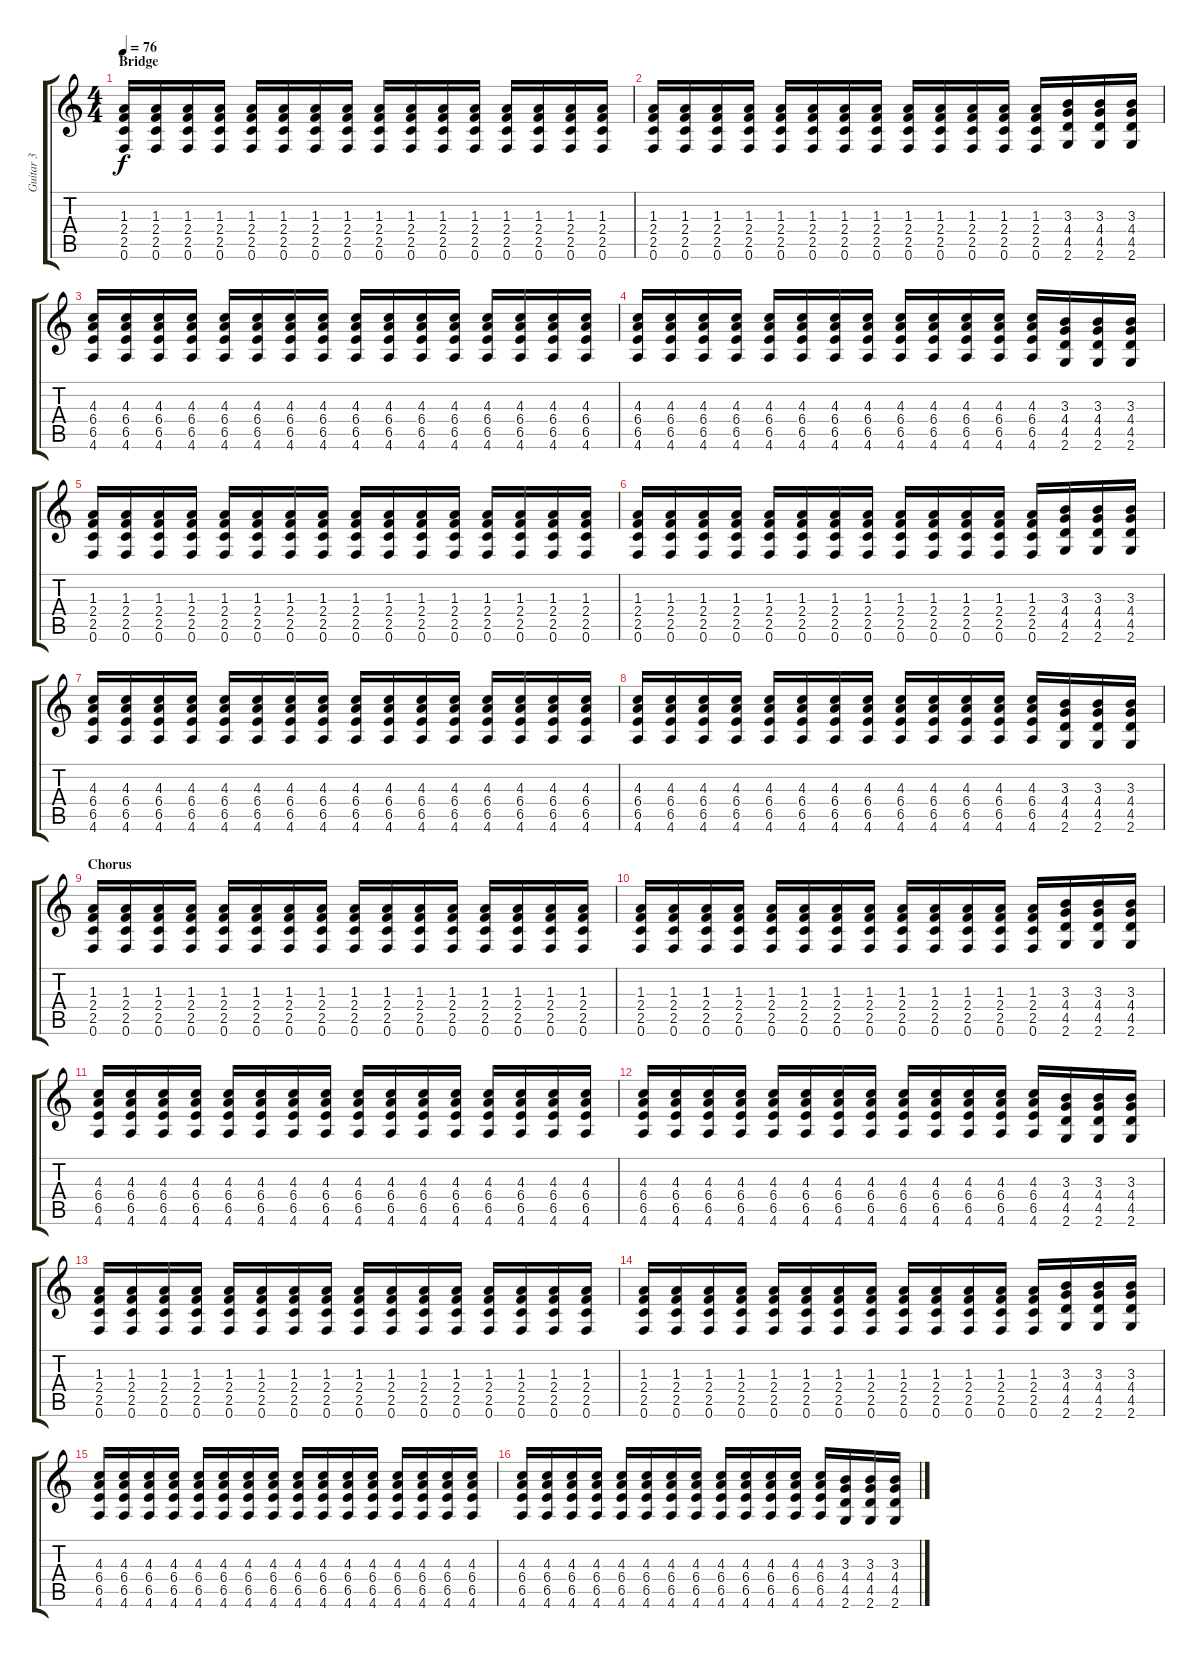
\track ("Guitar 3" "Guitar 3") {instrument electricguitarjazz}
\staff {score tabs}
\tuning (C4 C4 Ab3 Eb3 Bb2 F2) {hide}
\ts (4 4)
\section ("" "Bridge")
\tempo 76
\clef g2
\ks c
(1.3 2.4 2.5 0.6).16{dy f} (1.3 2.4 2.5 0.6).16 (1.3 2.4 2.5 0.6).16 (1.3 2.4 2.5 0.6).16 (1.3 2.4 2.5 0.6).16 (1.3 2.4 2.5 0.6).16 (1.3 2.4 2.5 0.6).16 (1.3 2.4 2.5 0.6).16 (1.3 2.4 2.5 0.6).16 (1.3 2.4 2.5 0.6).16 (1.3 2.4 2.5 0.6).16 (1.3 2.4 2.5 0.6).16 (1.3 2.4 2.5 0.6).16 (1.3 2.4 2.5 0.6).16 (1.3 2.4 2.5 0.6).16 (1.3 2.4 2.5 0.6).16 |
(1.3 2.4 2.5 0.6).16 (1.3 2.4 2.5 0.6).16 (1.3 2.4 2.5 0.6).16 (1.3 2.4 2.5 0.6).16 (1.3 2.4 2.5 0.6).16 (1.3 2.4 2.5 0.6).16 (1.3 2.4 2.5 0.6).16 (1.3 2.4 2.5 0.6).16 (1.3 2.4 2.5 0.6).16 (1.3 2.4 2.5 0.6).16 (1.3 2.4 2.5 0.6).16 (1.3 2.4 2.5 0.6).16 (1.3 2.4 2.5 0.6).16 (3.3 4.4 4.5 2.6).16 (3.3 4.4 4.5 2.6).16 (3.3 4.4 4.5 2.6).16 |
(4.3 6.4 6.5 4.6).16 (4.3 6.4 6.5 4.6).16 (4.3 6.4 6.5 4.6).16 (4.3 6.4 6.5 4.6).16 (4.3 6.4 6.5 4.6).16 (4.3 6.4 6.5 4.6).16 (4.3 6.4 6.5 4.6).16 (4.3 6.4 6.5 4.6).16 (4.3 6.4 6.5 4.6).16 (4.3 6.4 6.5 4.6).16 (4.3 6.4 6.5 4.6).16 (4.3 6.4 6.5 4.6).16 (4.3 6.4 6.5 4.6).16 (4.3 6.4 6.5 4.6).16 (4.3 6.4 6.5 4.6).16 (4.3 6.4 6.5 4.6).16 |
(4.3 6.4 6.5 4.6).16 (4.3 6.4 6.5 4.6).16 (4.3 6.4 6.5 4.6).16 (4.3 6.4 6.5 4.6).16 (4.3 6.4 6.5 4.6).16 (4.3 6.4 6.5 4.6).16 (4.3 6.4 6.5 4.6).16 (4.3 6.4 6.5 4.6).16 (4.3 6.4 6.5 4.6).16 (4.3 6.4 6.5 4.6).16 (4.3 6.4 6.5 4.6).16 (4.3 6.4 6.5 4.6).16 (4.3 6.4 6.5 4.6).16 (3.3 4.4 4.5 2.6).16 (3.3 4.4 4.5 2.6).16 (3.3 4.4 4.5 2.6).16 |
(1.3 2.4 2.5 0.6).16 (1.3 2.4 2.5 0.6).16 (1.3 2.4 2.5 0.6).16 (1.3 2.4 2.5 0.6).16 (1.3 2.4 2.5 0.6).16 (1.3 2.4 2.5 0.6).16 (1.3 2.4 2.5 0.6).16 (1.3 2.4 2.5 0.6).16 (1.3 2.4 2.5 0.6).16 (1.3 2.4 2.5 0.6).16 (1.3 2.4 2.5 0.6).16 (1.3 2.4 2.5 0.6).16 (1.3 2.4 2.5 0.6).16 (1.3 2.4 2.5 0.6).16 (1.3 2.4 2.5 0.6).16 (1.3 2.4 2.5 0.6).16 |
(1.3 2.4 2.5 0.6).16 (1.3 2.4 2.5 0.6).16 (1.3 2.4 2.5 0.6).16 (1.3 2.4 2.5 0.6).16 (1.3 2.4 2.5 0.6).16 (1.3 2.4 2.5 0.6).16 (1.3 2.4 2.5 0.6).16 (1.3 2.4 2.5 0.6).16 (1.3 2.4 2.5 0.6).16 (1.3 2.4 2.5 0.6).16 (1.3 2.4 2.5 0.6).16 (1.3 2.4 2.5 0.6).16 (1.3 2.4 2.5 0.6).16 (3.3 4.4 4.5 2.6).16 (3.3 4.4 4.5 2.6).16 (3.3 4.4 4.5 2.6).16 |
(4.3 6.4 6.5 4.6).16 (4.3 6.4 6.5 4.6).16 (4.3 6.4 6.5 4.6).16 (4.3 6.4 6.5 4.6).16 (4.3 6.4 6.5 4.6).16 (4.3 6.4 6.5 4.6).16 (4.3 6.4 6.5 4.6).16 (4.3 6.4 6.5 4.6).16 (4.3 6.4 6.5 4.6).16 (4.3 6.4 6.5 4.6).16 (4.3 6.4 6.5 4.6).16 (4.3 6.4 6.5 4.6).16 (4.3 6.4 6.5 4.6).16 (4.3 6.4 6.5 4.6).16 (4.3 6.4 6.5 4.6).16 (4.3 6.4 6.5 4.6).16 |
(4.3 6.4 6.5 4.6).16 (4.3 6.4 6.5 4.6).16 (4.3 6.4 6.5 4.6).16 (4.3 6.4 6.5 4.6).16 (4.3 6.4 6.5 4.6).16 (4.3 6.4 6.5 4.6).16 (4.3 6.4 6.5 4.6).16 (4.3 6.4 6.5 4.6).16 (4.3 6.4 6.5 4.6).16 (4.3 6.4 6.5 4.6).16 (4.3 6.4 6.5 4.6).16 (4.3 6.4 6.5 4.6).16 (4.3 6.4 6.5 4.6).16 (3.3 4.4 4.5 2.6).16 (3.3 4.4 4.5 2.6).16 (3.3 4.4 4.5 2.6).16 |
\section ("" "Chorus")
(1.3 2.4 2.5 0.6).16 (1.3 2.4 2.5 0.6).16 (1.3 2.4 2.5 0.6).16 (1.3 2.4 2.5 0.6).16 (1.3 2.4 2.5 0.6).16 (1.3 2.4 2.5 0.6).16 (1.3 2.4 2.5 0.6).16 (1.3 2.4 2.5 0.6).16 (1.3 2.4 2.5 0.6).16 (1.3 2.4 2.5 0.6).16 (1.3 2.4 2.5 0.6).16 (1.3 2.4 2.5 0.6).16 (1.3 2.4 2.5 0.6).16 (1.3 2.4 2.5 0.6).16 (1.3 2.4 2.5 0.6).16 (1.3 2.4 2.5 0.6).16 |
(1.3 2.4 2.5 0.6).16 (1.3 2.4 2.5 0.6).16 (1.3 2.4 2.5 0.6).16 (1.3 2.4 2.5 0.6).16 (1.3 2.4 2.5 0.6).16 (1.3 2.4 2.5 0.6).16 (1.3 2.4 2.5 0.6).16 (1.3 2.4 2.5 0.6).16 (1.3 2.4 2.5 0.6).16 (1.3 2.4 2.5 0.6).16 (1.3 2.4 2.5 0.6).16 (1.3 2.4 2.5 0.6).16 (1.3 2.4 2.5 0.6).16 (3.3 4.4 4.5 2.6).16 (3.3 4.4 4.5 2.6).16 (3.3 4.4 4.5 2.6).16 |
(4.3 6.4 6.5 4.6).16 (4.3 6.4 6.5 4.6).16 (4.3 6.4 6.5 4.6).16 (4.3 6.4 6.5 4.6).16 (4.3 6.4 6.5 4.6).16 (4.3 6.4 6.5 4.6).16 (4.3 6.4 6.5 4.6).16 (4.3 6.4 6.5 4.6).16 (4.3 6.4 6.5 4.6).16 (4.3 6.4 6.5 4.6).16 (4.3 6.4 6.5 4.6).16 (4.3 6.4 6.5 4.6).16 (4.3 6.4 6.5 4.6).16 (4.3 6.4 6.5 4.6).16 (4.3 6.4 6.5 4.6).16 (4.3 6.4 6.5 4.6).16 |
(4.3 6.4 6.5 4.6).16 (4.3 6.4 6.5 4.6).16 (4.3 6.4 6.5 4.6).16 (4.3 6.4 6.5 4.6).16 (4.3 6.4 6.5 4.6).16 (4.3 6.4 6.5 4.6).16 (4.3 6.4 6.5 4.6).16 (4.3 6.4 6.5 4.6).16 (4.3 6.4 6.5 4.6).16 (4.3 6.4 6.5 4.6).16 (4.3 6.4 6.5 4.6).16 (4.3 6.4 6.5 4.6).16 (4.3 6.4 6.5 4.6).16 (3.3 4.4 4.5 2.6).16 (3.3 4.4 4.5 2.6).16 (3.3 4.4 4.5 2.6).16 |
(1.3 2.4 2.5 0.6).16 (1.3 2.4 2.5 0.6).16 (1.3 2.4 2.5 0.6).16 (1.3 2.4 2.5 0.6).16 (1.3 2.4 2.5 0.6).16 (1.3 2.4 2.5 0.6).16 (1.3 2.4 2.5 0.6).16 (1.3 2.4 2.5 0.6).16 (1.3 2.4 2.5 0.6).16 (1.3 2.4 2.5 0.6).16 (1.3 2.4 2.5 0.6).16 (1.3 2.4 2.5 0.6).16 (1.3 2.4 2.5 0.6).16 (1.3 2.4 2.5 0.6).16 (1.3 2.4 2.5 0.6).16 (1.3 2.4 2.5 0.6).16 |
(1.3 2.4 2.5 0.6).16 (1.3 2.4 2.5 0.6).16 (1.3 2.4 2.5 0.6).16 (1.3 2.4 2.5 0.6).16 (1.3 2.4 2.5 0.6).16 (1.3 2.4 2.5 0.6).16 (1.3 2.4 2.5 0.6).16 (1.3 2.4 2.5 0.6).16 (1.3 2.4 2.5 0.6).16 (1.3 2.4 2.5 0.6).16 (1.3 2.4 2.5 0.6).16 (1.3 2.4 2.5 0.6).16 (1.3 2.4 2.5 0.6).16 (3.3 4.4 4.5 2.6).16 (3.3 4.4 4.5 2.6).16 (3.3 4.4 4.5 2.6).16 |
(4.3 6.4 6.5 4.6).16 (4.3 6.4 6.5 4.6).16 (4.3 6.4 6.5 4.6).16 (4.3 6.4 6.5 4.6).16 (4.3 6.4 6.5 4.6).16 (4.3 6.4 6.5 4.6).16 (4.3 6.4 6.5 4.6).16 (4.3 6.4 6.5 4.6).16 (4.3 6.4 6.5 4.6).16 (4.3 6.4 6.5 4.6).16 (4.3 6.4 6.5 4.6).16 (4.3 6.4 6.5 4.6).16 (4.3 6.4 6.5 4.6).16 (4.3 6.4 6.5 4.6).16 (4.3 6.4 6.5 4.6).16 (4.3 6.4 6.5 4.6).16 |
(4.3 6.4 6.5 4.6).16 (4.3 6.4 6.5 4.6).16 (4.3 6.4 6.5 4.6).16 (4.3 6.4 6.5 4.6).16 (4.3 6.4 6.5 4.6).16 (4.3 6.4 6.5 4.6).16 (4.3 6.4 6.5 4.6).16 (4.3 6.4 6.5 4.6).16 (4.3 6.4 6.5 4.6).16 (4.3 6.4 6.5 4.6).16 (4.3 6.4 6.5 4.6).16 (4.3 6.4 6.5 4.6).16 (4.3 6.4 6.5 4.6).16 (3.3 4.4 4.5 2.6).16 (3.3 4.4 4.5 2.6).16 (3.3 4.4 4.5 2.6).16
